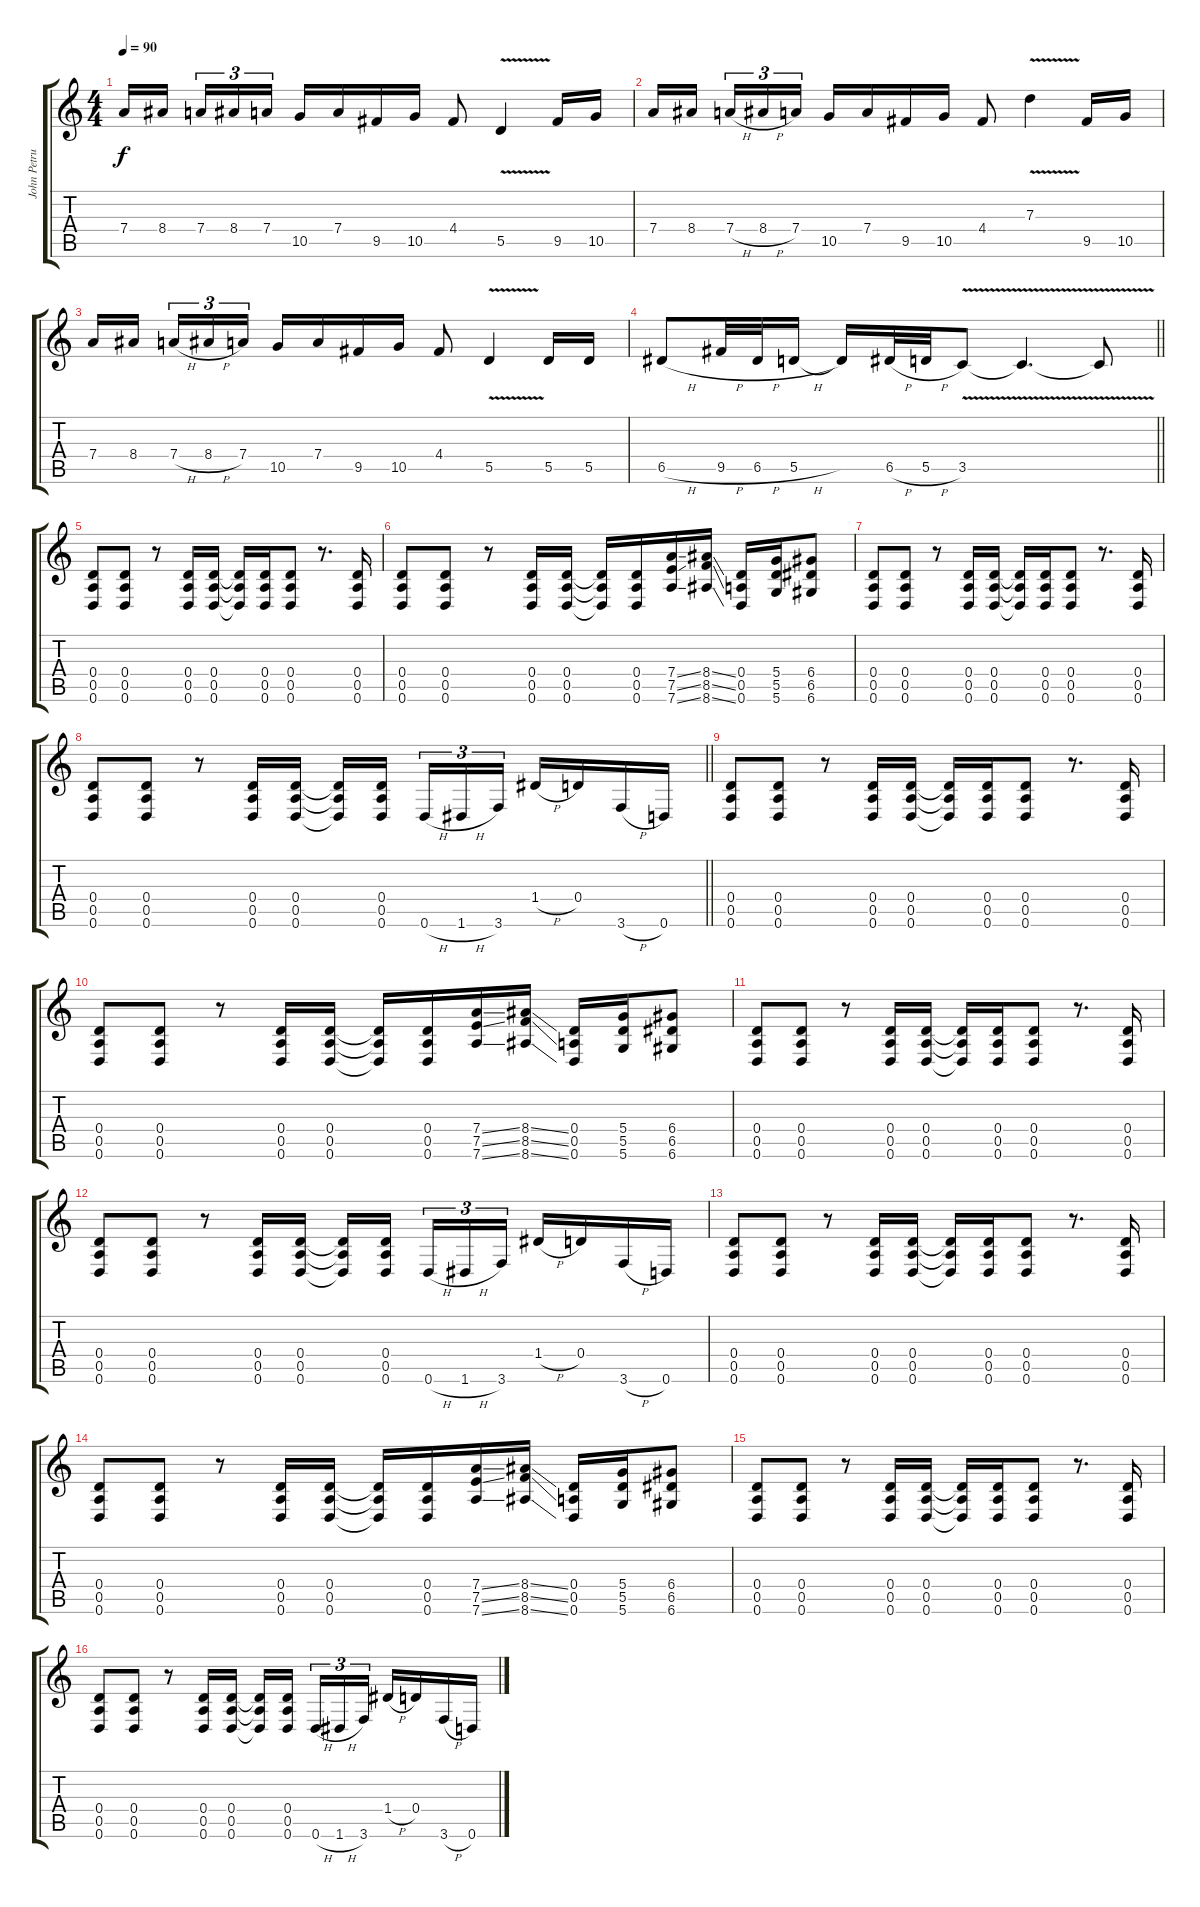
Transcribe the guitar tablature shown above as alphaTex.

\track ("John Petrucci" "John Petru") {instrument acousticguitarsteel}
\staff {score tabs}
\tuning (E4 B3 G3 D3 A2 D2) {hide}
\ts (4 4)
\tempo 90
\clef g2
\ks c
7.4.16{dy f} 8.4.16{beam splitsecondary} 7.4.16{tu (3 2)} 8.4.16{tu (3 2)} 7.4.16{tu (3 2)} 10.5.16 7.4.16 9.5.16 10.5.16 4.4.8 5.5{v}.4 9.5.16 10.5.16 |
7.4.16 8.4.16{beam splitsecondary} 7.4{h}.16{tu (3 2)} 8.4{h}.16{tu (3 2)} 7.4.16{tu (3 2)} 10.5.16 7.4.16 9.5.16 10.5.16 4.4.8 7.3{v}.4 9.5.16 10.5.16 |
7.4.16 8.4.16{beam splitsecondary} 7.4{h}.16{tu (3 2)} 8.4{h}.16{tu (3 2)} 7.4.16{tu (3 2)} 10.5.16 7.4.16 9.5.16 10.5.16 4.4.8 5.5{v}.4 5.5.16 5.5.16 |
\barLineRight lightlight
6.5{h}.8 9.5{h}.32 6.5{h}.32 5.5{h}.16 5.5{t}.16 6.5{h}.32 5.5{h}.32 3.5{v}.8 3.5{v t}.4{d} 3.5{v t}.8 |
(0.4 0.5 0.6).8 (0.4 0.5 0.6).8 r.8 (0.4 0.5 0.6).16 (0.4 0.5 0.6).16 (0.4{t} 0.5{t} 0.6{t}).16 (0.4 0.5 0.6).16 (0.4 0.5 0.6).8 r.8{d} (0.4 0.5 0.6).16 |
(0.4 0.5 0.6).8 (0.4 0.5 0.6).8 r.8 (0.4 0.5 0.6).16 (0.4 0.5 0.6).16 (0.4{t} 0.5{t} 0.6{t}).16 (0.4 0.5 0.6).16 (7.4{ss} 7.5{ss} 7.6{ss}).16 (8.4{ss} 8.5{ss} 8.6{ss}).16 (0.4 0.5 0.6).16 (5.4 5.5 5.6).16 (6.4 6.5 6.6).8 |
(0.4 0.5 0.6).8 (0.4 0.5 0.6).8 r.8 (0.4 0.5 0.6).16 (0.4 0.5 0.6).16 (0.4{t} 0.5{t} 0.6{t}).16 (0.4 0.5 0.6).16 (0.4 0.5 0.6).8 r.8{d} (0.4 0.5 0.6).16 |
\barLineRight lightlight
(0.4 0.5 0.6).8 (0.4 0.5 0.6).8 r.8 (0.4 0.5 0.6).16 (0.4 0.5 0.6).16 (0.4{t} 0.5{t} 0.6{t}).16 (0.4 0.5 0.6).16{beam splitsecondary} 0.6{h}.16{tu (3 2)} 1.6{h}.16{tu (3 2)} 3.6.16{tu (3 2)} 1.4{h}.16 0.4.16 3.6{h}.16 0.6.16 |
(0.4 0.5 0.6).8 (0.4 0.5 0.6).8 r.8 (0.4 0.5 0.6).16 (0.4 0.5 0.6).16 (0.4{t} 0.5{t} 0.6{t}).16 (0.4 0.5 0.6).16 (0.4 0.5 0.6).8 r.8{d} (0.4 0.5 0.6).16 |
(0.4 0.5 0.6).8 (0.4 0.5 0.6).8 r.8 (0.4 0.5 0.6).16 (0.4 0.5 0.6).16 (0.4{t} 0.5{t} 0.6{t}).16 (0.4 0.5 0.6).16 (7.4{ss} 7.5{ss} 7.6{ss}).16 (8.4{ss} 8.5{ss} 8.6{ss}).16 (0.4 0.5 0.6).16 (5.4 5.5 5.6).16 (6.4 6.5 6.6).8 |
(0.4 0.5 0.6).8 (0.4 0.5 0.6).8 r.8 (0.4 0.5 0.6).16 (0.4 0.5 0.6).16 (0.4{t} 0.5{t} 0.6{t}).16 (0.4 0.5 0.6).16 (0.4 0.5 0.6).8 r.8{d} (0.4 0.5 0.6).16 |
(0.4 0.5 0.6).8 (0.4 0.5 0.6).8 r.8 (0.4 0.5 0.6).16 (0.4 0.5 0.6).16 (0.4{t} 0.5{t} 0.6{t}).16 (0.4 0.5 0.6).16{beam splitsecondary} 0.6{h}.16{tu (3 2)} 1.6{h}.16{tu (3 2)} 3.6.16{tu (3 2)} 1.4{h}.16 0.4.16 3.6{h}.16 0.6.16 |
(0.4 0.5 0.6).8 (0.4 0.5 0.6).8 r.8 (0.4 0.5 0.6).16 (0.4 0.5 0.6).16 (0.4{t} 0.5{t} 0.6{t}).16 (0.4 0.5 0.6).16 (0.4 0.5 0.6).8 r.8{d} (0.4 0.5 0.6).16 |
(0.4 0.5 0.6).8 (0.4 0.5 0.6).8 r.8 (0.4 0.5 0.6).16 (0.4 0.5 0.6).16 (0.4{t} 0.5{t} 0.6{t}).16 (0.4 0.5 0.6).16 (7.4{ss} 7.5{ss} 7.6{ss}).16 (8.4{ss} 8.5{ss} 8.6{ss}).16 (0.4 0.5 0.6).16 (5.4 5.5 5.6).16 (6.4 6.5 6.6).8 |
(0.4 0.5 0.6).8 (0.4 0.5 0.6).8 r.8 (0.4 0.5 0.6).16 (0.4 0.5 0.6).16 (0.4{t} 0.5{t} 0.6{t}).16 (0.4 0.5 0.6).16 (0.4 0.5 0.6).8 r.8{d} (0.4 0.5 0.6).16 |
(0.4 0.5 0.6).8 (0.4 0.5 0.6).8 r.8 (0.4 0.5 0.6).16 (0.4 0.5 0.6).16 (0.4{t} 0.5{t} 0.6{t}).16 (0.4 0.5 0.6).16{beam splitsecondary} 0.6{h}.16{tu (3 2)} 1.6{h}.16{tu (3 2)} 3.6.16{tu (3 2)} 1.4{h}.16 0.4.16 3.6{h}.16 0.6.16
